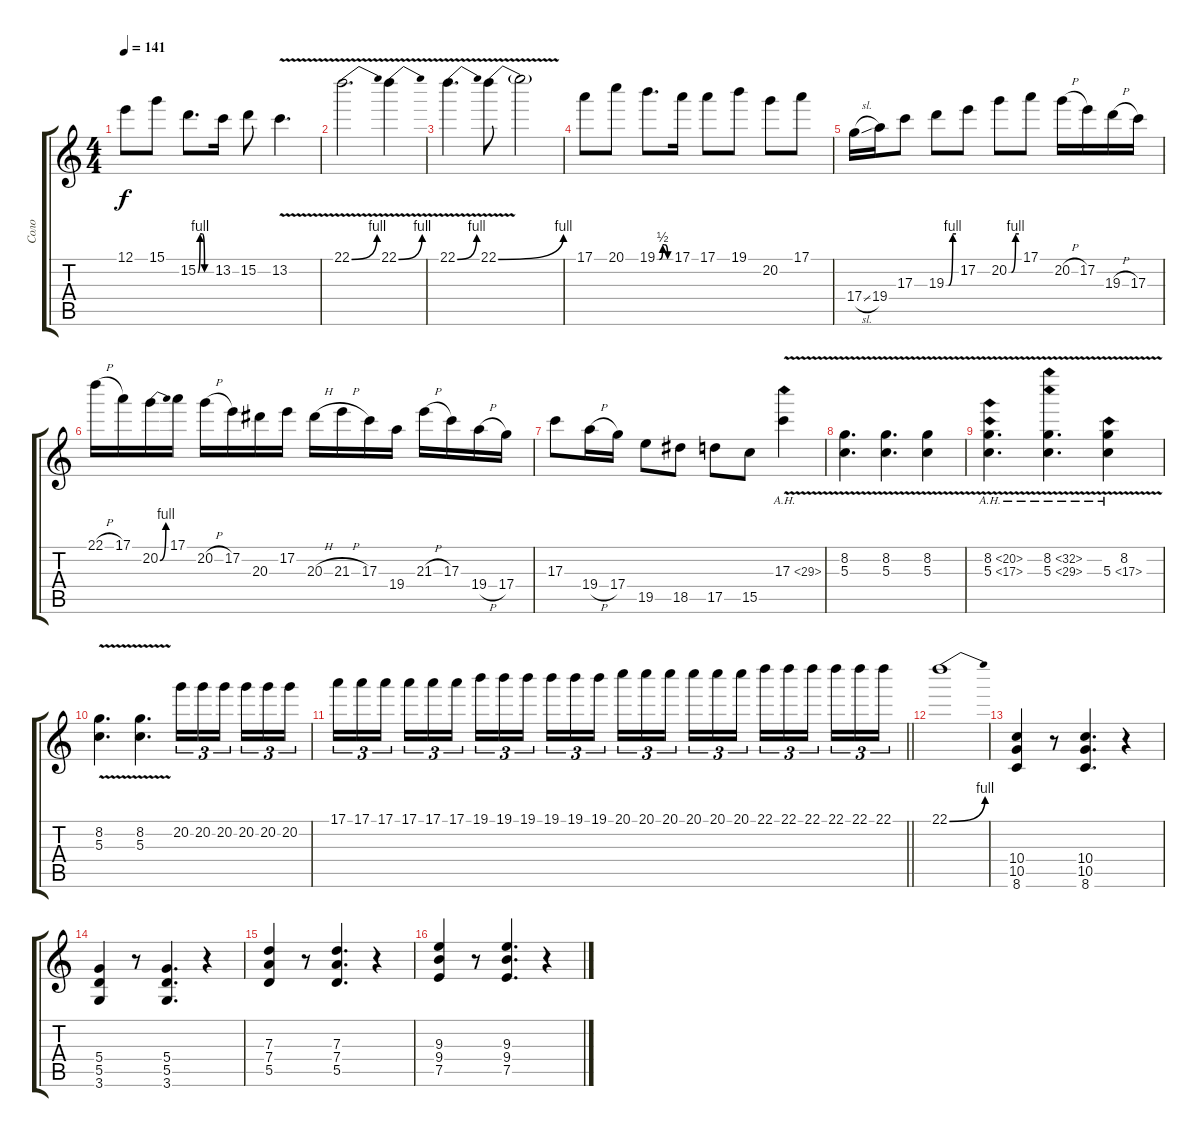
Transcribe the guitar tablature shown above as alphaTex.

\track ("Соло" "Соло") {instrument distortionguitar}
\staff {score tabs}
\tuning (E4 B3 G3 D3 A2 E2) {hide}
\ts (4 4)
\tempo 141
\clef g2
\ks c
12.1.8{dy f} 15.1.8 15.2{be (custom 0 0 10 4 20 4 30 0 60 0)}.8{d} 13.2.16 15.2.8 13.2{v}.4{d} |
22.1{be (bend 0 0 60 4) v}.2{d} 22.1{be (bend 0 0 60 4) v}.4 |
22.1{be (bend 0 0 60 4) v}.4{d} 22.1{be (bend 0 0 60 4) v}.8 22.1{t}.2 |
17.1.8 20.1.8 19.1{be (custom 0 0 10 0 25 2 34 2 47 0 60 0)}.8{d} 17.1.16 17.1.8 19.1.8 20.2.8 17.1.8 |
17.4{sl}.16 19.4.16 17.3.8 19.3{be (custom 0 0 15 0 40 4 60 4)}.8 17.2.8 20.2{be (custom 0 0 15 0 40 4 60 4)}.8 17.1.8 20.2{h}.16 17.2.16 19.3{h}.16 17.3.16 |
22.1{h}.16 17.1.16 20.2{be (bend 0 0 60 4)}.16 17.1.16 20.2{h}.16 17.2.16 20.3.16 17.2.16 20.3{h}.16 21.3{h}.16 17.3.16 19.4.16 21.3{h}.16 17.3.16 19.4{h}.16 17.4.16 |
17.3.8 19.4{h}.16 17.4.16 19.5.8 18.5.8 17.5.8 15.5.8 17.3{ah 12 v}.4 |
(8.2 5.3{v}).4{d} (8.2 5.3{v}).4{d} (8.2 5.3{v}).4 |
(8.2{ah 12} 5.3{ah 12 v}).4{d} (8.2{ah 24} 5.3{ah 24 v}).4{d} (8.2 5.3{ah 12 v}).4 |
(8.2 5.3{v}).4{d} (8.2 5.3{v}).4{d} 20.2.16{tu (3 2)} 20.2.16{tu (3 2)} 20.2.16{tu (3 2) beam splitsecondary} 20.2.16{tu (3 2)} 20.2.16{tu (3 2)} 20.2.16{tu (3 2)} |
\barLineRight lightlight
17.1.16{tu (3 2)} 17.1.16{tu (3 2)} 17.1.16{tu (3 2) beam splitsecondary} 17.1.16{tu (3 2)} 17.1.16{tu (3 2)} 17.1.16{tu (3 2)} 19.1.16{tu (3 2)} 19.1.16{tu (3 2)} 19.1.16{tu (3 2) beam splitsecondary} 19.1.16{tu (3 2)} 19.1.16{tu (3 2)} 19.1.16{tu (3 2)} 20.1.16{tu (3 2)} 20.1.16{tu (3 2)} 20.1.16{tu (3 2) beam splitsecondary} 20.1.16{tu (3 2)} 20.1.16{tu (3 2)} 20.1.16{tu (3 2)} 22.1.16{tu (3 2)} 22.1.16{tu (3 2)} 22.1.16{tu (3 2) beam splitsecondary} 22.1.16{tu (3 2)} 22.1.16{tu (3 2)} 22.1.16{tu (3 2)} |
22.1{be (bend 0 0 60 4)}.1 |
(10.4 10.5 8.6).4 r.8 (10.4 10.5 8.6).4{d} r.4 |
(5.4 5.5 3.6).4 r.8 (5.4 5.5 3.6).4{d} r.4 |
(7.3 7.4 5.5).4 r.8 (7.3 7.4 5.5).4{d} r.4 |
(9.3 9.4 7.5).4 r.8 (9.3 9.4 7.5).4{d} r.4
